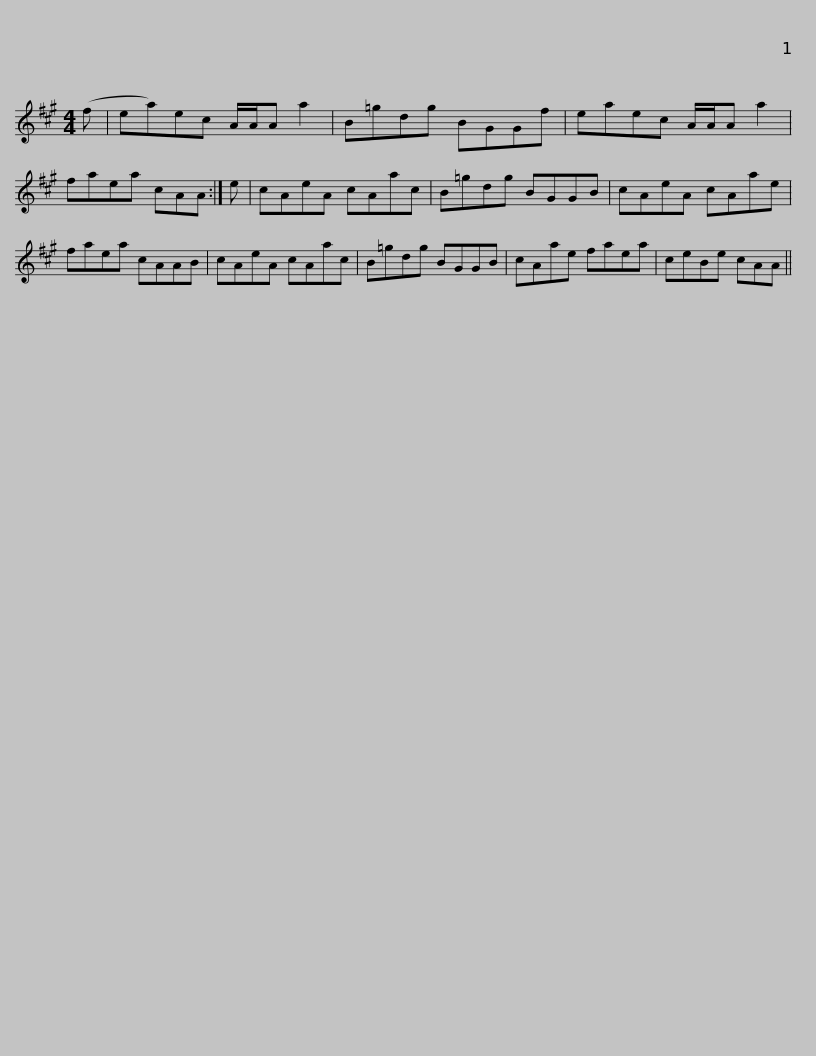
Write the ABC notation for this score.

X:1
L:1/8
M:4/4
I:linebreak $
K:A
V:1 treble
V:1
 (f | ea)ec A/A/A a2 | B=gdg BGGf | eaec A/A/A a2 | faea cAA :| %5
 e | cAeA cAac |$ B=gdg BGGB | cAeA cAae | faea cAAB | %10
 cAeA cAac | B=gdg BGGB |$ cAae faea | ceBe cAA || %14
